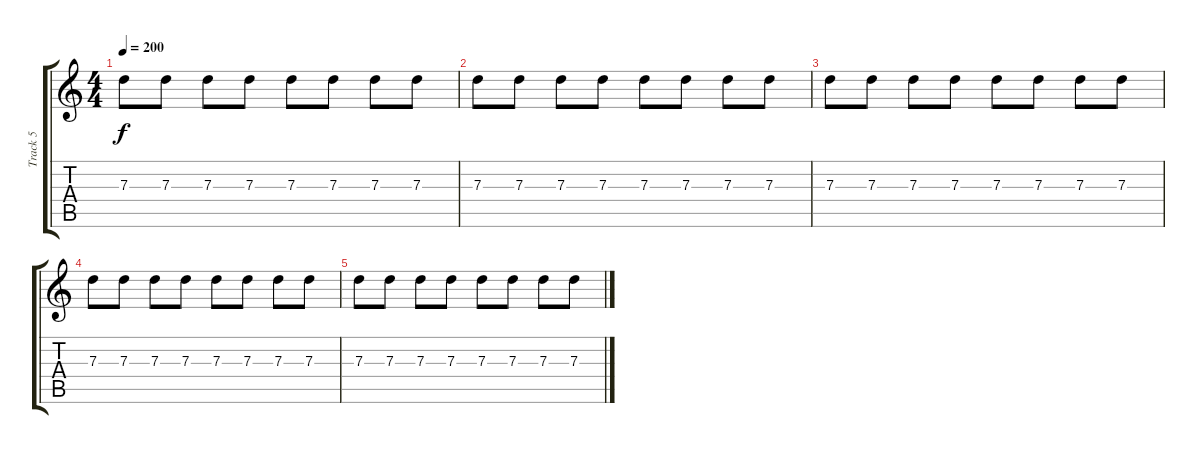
\track ("Track 5" "Track 5") {instrument overdrivenguitar}
\staff {score tabs}
\tuning (E4 B3 G3 D3 A2 D2) {hide}
\ts (4 4)
\tempo 200
\clef g2
\ks c
7.3.8{dy f} 7.3.8 7.3.8 7.3.8 7.3.8 7.3.8 7.3.8 7.3.8 |
7.3.8 7.3.8 7.3.8 7.3.8 7.3.8 7.3.8 7.3.8 7.3.8 |
7.3.8 7.3.8 7.3.8 7.3.8 7.3.8 7.3.8 7.3.8 7.3.8 |
7.3.8 7.3.8 7.3.8 7.3.8 7.3.8 7.3.8 7.3.8 7.3.8 |
7.3.8 7.3.8 7.3.8 7.3.8 7.3.8 7.3.8 7.3.8 7.3.8
